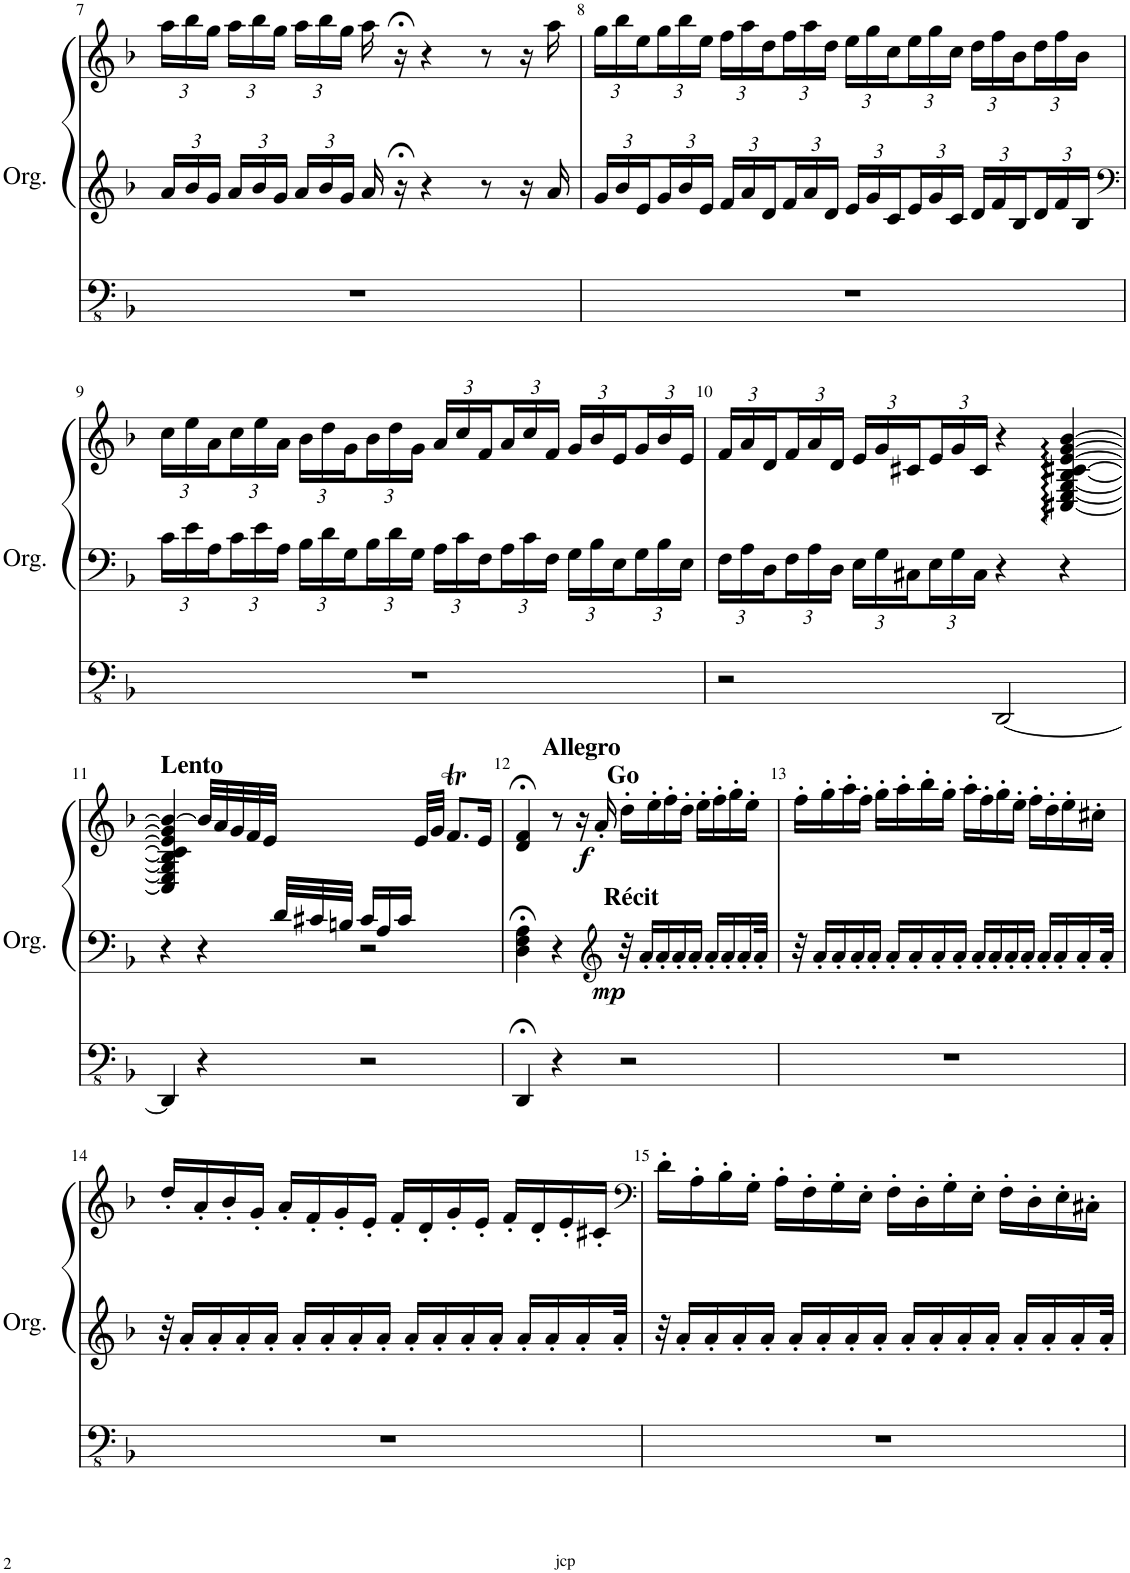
**kern	**kern	**kern	**dynam
*part1	*part1	*part1	*part1
*staff3	*staff2	*staff1	*staff1/2/3
*I"Orgue à tuyaux	*	*	*
*I'Org.	*	*	*
!!LO:PB:g=z
*clefFv4	*clefG2	*clefG2	*
*k[b-]	*k[b-]	*k[b-]	*
*M4/4	*M4/4	*M4/4	*
*met(c)	*met(c)	*met(c)	*
*	*Xbrackettup	*Xbrackettup	*
=7	=7	=7	=7
1r	24a/LL	24aa\LL	.
.	24b-/	24bb-\	.
.	24g/JJ	24gg\JJ	.
.	24a/LL	24aa\LL	.
.	24b-/	24bb-\	.
.	24g/JJ	24gg\JJ	.
.	24a/LL	24aa\LL	.
.	24b-/	24bb-\	.
.	24g/JJ	24gg\JJ	.
.	16a/	16aa\	.
.	16r;<	16r;<	.
.	4r	4r	.
.	8r	8r	.
.	16r	16r	.
.	16a/	16aa\	.
=8	=8	=8	=8
1r	24g/LL	24gg\LL	.
.	24b-/	24bb-\	.
.	24e/	24ee\	.
.	24g/	24gg\	.
.	24b-/	24bb-\	.
.	24e/JJ	24ee\JJ	.
.	24f/LL	24ff\LL	.
.	24a/	24aa\	.
.	24d/	24dd\	.
.	24f/	24ff\	.
.	24a/	24aa\	.
.	24d/JJ	24dd\JJ	.
.	24e/LL	24ee\LL	.
.	24g/	24gg\	.
.	24c/	24cc\	.
.	24e/	24ee\	.
.	24g/	24gg\	.
.	24c/JJ	24cc\JJ	.
.	24d/LL	24dd\LL	.
.	24f/	24ff\	.
.	24B-/	24b-\	.
.	24d/	24dd\	.
.	24f/	24ff\	.
.	24B-/JJ	24b-\JJ	.
!!LO:LB:g=z
=9	=9	=9	=9
*	*clefF4	*	*
1r	24c\LL	24cc\LL	.
.	24e\	24ee\	.
.	24A\	24a\	.
.	24c\	24cc\	.
.	24e\	24ee\	.
.	24A\JJ	24a\JJ	.
.	24B-\LL	24b-\LL	.
.	24d\	24dd\	.
.	24G\	24g\	.
.	24B-\	24b-\	.
.	24d\	24dd\	.
.	24G\JJ	24g\JJ	.
.	24A\LL	24a/LL	.
.	24c\	24cc/	.
.	24F\	24f/	.
.	24A\	24a/	.
.	24c\	24cc/	.
.	24F\JJ	24f/JJ	.
.	24G\LL	24g/LL	.
.	24B-\	24b-/	.
.	24E\	24e/	.
.	24G\	24g/	.
.	24B-\	24b-/	.
.	24E\JJ	24e/JJ	.
=10	=10	=10	=10
2r	24F\LL	24f/LL	.
.	24A\	24a/	.
.	24D\	24d/	.
.	24F\	24f/	.
.	24A\	24a/	.
.	24D\JJ	24d/JJ	.
.	24E\LL	24e/LL	.
.	24G\	24g/	.
.	24C#X\	24c#X/	.
.	24E\	24e/	.
.	24G\	24g/	.
.	24C#\JJ	24c#/JJ	.
[2DDD/	4r	4r	.
.	4r	[4C#X/ [4E/ [4G/ [4B-/ [>4c#X/ [>4e/ [>4g/ [4b-/	.
!!LO:LB:g=z
=11	=11	=11	=11
*	*^	*	*
!	!	!	!LO:TX:a:B:t=Lento	!
4DDD/]	32ryy	4r	4C#/] 4E/] 4G/] 4B-/] 4c#/] 4e/] 4g/] 4b-/_	.
4r	.	4r	32b-/LLL]	.
.	.	.	32a/	.
.	.	.	32g/	.
.	.	.	32f/	.
.	.	.	32e/JJJ	.
.	32d/LLL	.	32ryy	.
.	32c#X/	.	.	.
.	32Bn/JJJ	.	.	.
2r	16c#/LL	2r	.	.
.	16A/	.	.	.
.	16c#/JJ	.	.	.
.	4ryy	.	32e/LLL	.
.	.	.	32g/JJJ	.
.	.	.	8.fT/L	.
.	16ryy	.	16e/Jk	.
*	*v	*v	*	*
=12	=12	=12	=12
4DDD;</	4D\;< 4F\;< 4A\;<	4d/;< 4f/;<	.
!	!	!LO:TX:a:B:t=Allegro	!
4r	4r	8r	.
.	.	16r	.
!	!	!LO:TX:a:B:t=Go	!
!	!	!	!LO:DY:b
.	.	16a'/	f
*	*clefG2	*	*
!	!LO:TX:a:B:t=Récit	!	!
!	!	!	!LO:DY:b=2
2r	32r	16dd'\LL	mp
.	16a'/LL	.	.
.	.	16ee'\	.
.	16a'/	.	.
.	.	16ff'\	.
.	16a'/	.	.
.	.	16dd'\JJ	.
.	16a'/JJ	.	.
.	.	16ee'\LL	.
.	16a'/LL	.	.
.	.	16ff'\	.
.	16a'/	.	.
.	.	16gg'\	.
.	16a'/	.	.
.	.	16ee'\JJ	.
.	32a'/JJk	.	.
=13	=13	=13	=13
1r	32r	16ff'\LL	.
.	16a'/LL	.	.
.	.	16gg'\	.
.	16a'/	.	.
.	.	16aa'\	.
.	16a'/	.	.
.	.	16ff'\JJ	.
.	16a'/JJ	.	.
.	.	16gg'\LL	.
.	16a'/LL	.	.
.	.	16aa'\	.
.	16a'/	.	.
.	.	16bb-'\	.
.	16a'/	.	.
.	.	16gg'\JJ	.
.	16a'/JJ	.	.
.	.	16aa'\LL	.
.	16a'/LL	.	.
.	.	16ff'\	.
.	16a'/	.	.
.	.	16gg'\	.
.	16a'/	.	.
.	.	16ee'\JJ	.
.	16a'/JJ	.	.
.	.	16ff'\LL	.
.	16a'/LL	.	.
.	.	16dd'\	.
.	16a'/	.	.
.	.	16ee'\	.
.	16a'/	.	.
.	.	16cc#X'\JJ	.
.	32a'/JJk	.	.
!!LO:LB:g=z
=14	=14	=14	=14
1r	32r	16dd'/LL	.
.	16a'/LL	.	.
.	.	16a'/	.
.	16a'/	.	.
.	.	16b-'/	.
.	16a'/	.	.
.	.	16g'/JJ	.
.	16a'/JJ	.	.
.	.	16a'/LL	.
.	16a'/LL	.	.
.	.	16f'/	.
.	16a'/	.	.
.	.	16g'/	.
.	16a'/	.	.
.	.	16e'/JJ	.
.	16a'/JJ	.	.
.	.	16f'/LL	.
.	16a'/LL	.	.
.	.	16d'/	.
.	16a'/	.	.
.	.	16g'/	.
.	16a'/	.	.
.	.	16e'/JJ	.
.	16a'/JJ	.	.
.	.	16f'/LL	.
.	16a'/LL	.	.
.	.	16d'/	.
.	16a'/	.	.
.	.	16e'/	.
.	16a'/	.	.
.	.	16c#X'/JJ	.
.	32a'/JJk	.	.
=15	=15	=15	=15
*	*	*clefF4	*
1r	32r	16d'\LL	.
.	16a'/LL	.	.
.	.	16A'\	.
.	16a'/	.	.
.	.	16B-'\	.
.	16a'/	.	.
.	.	16G'\JJ	.
.	16a'/JJ	.	.
.	.	16A'\LL	.
.	16a'/LL	.	.
.	.	16F'\	.
.	16a'/	.	.
.	.	16G'\	.
.	16a'/	.	.
.	.	16E'\JJ	.
.	16a'/JJ	.	.
.	.	16F'\LL	.
.	16a'/LL	.	.
.	.	16D'\	.
.	16a'/	.	.
.	.	16G'\	.
.	16a'/	.	.
.	.	16E'\JJ	.
.	16a'/JJ	.	.
.	.	16F'\LL	.
.	16a'/LL	.	.
.	.	16D'\	.
.	16a'/	.	.
.	.	16E'\	.
.	16a'/	.	.
.	.	16C#X'\JJ	.
.	32a'/JJk	.	.
=	=	=	=
*-	*-	*-	*-
